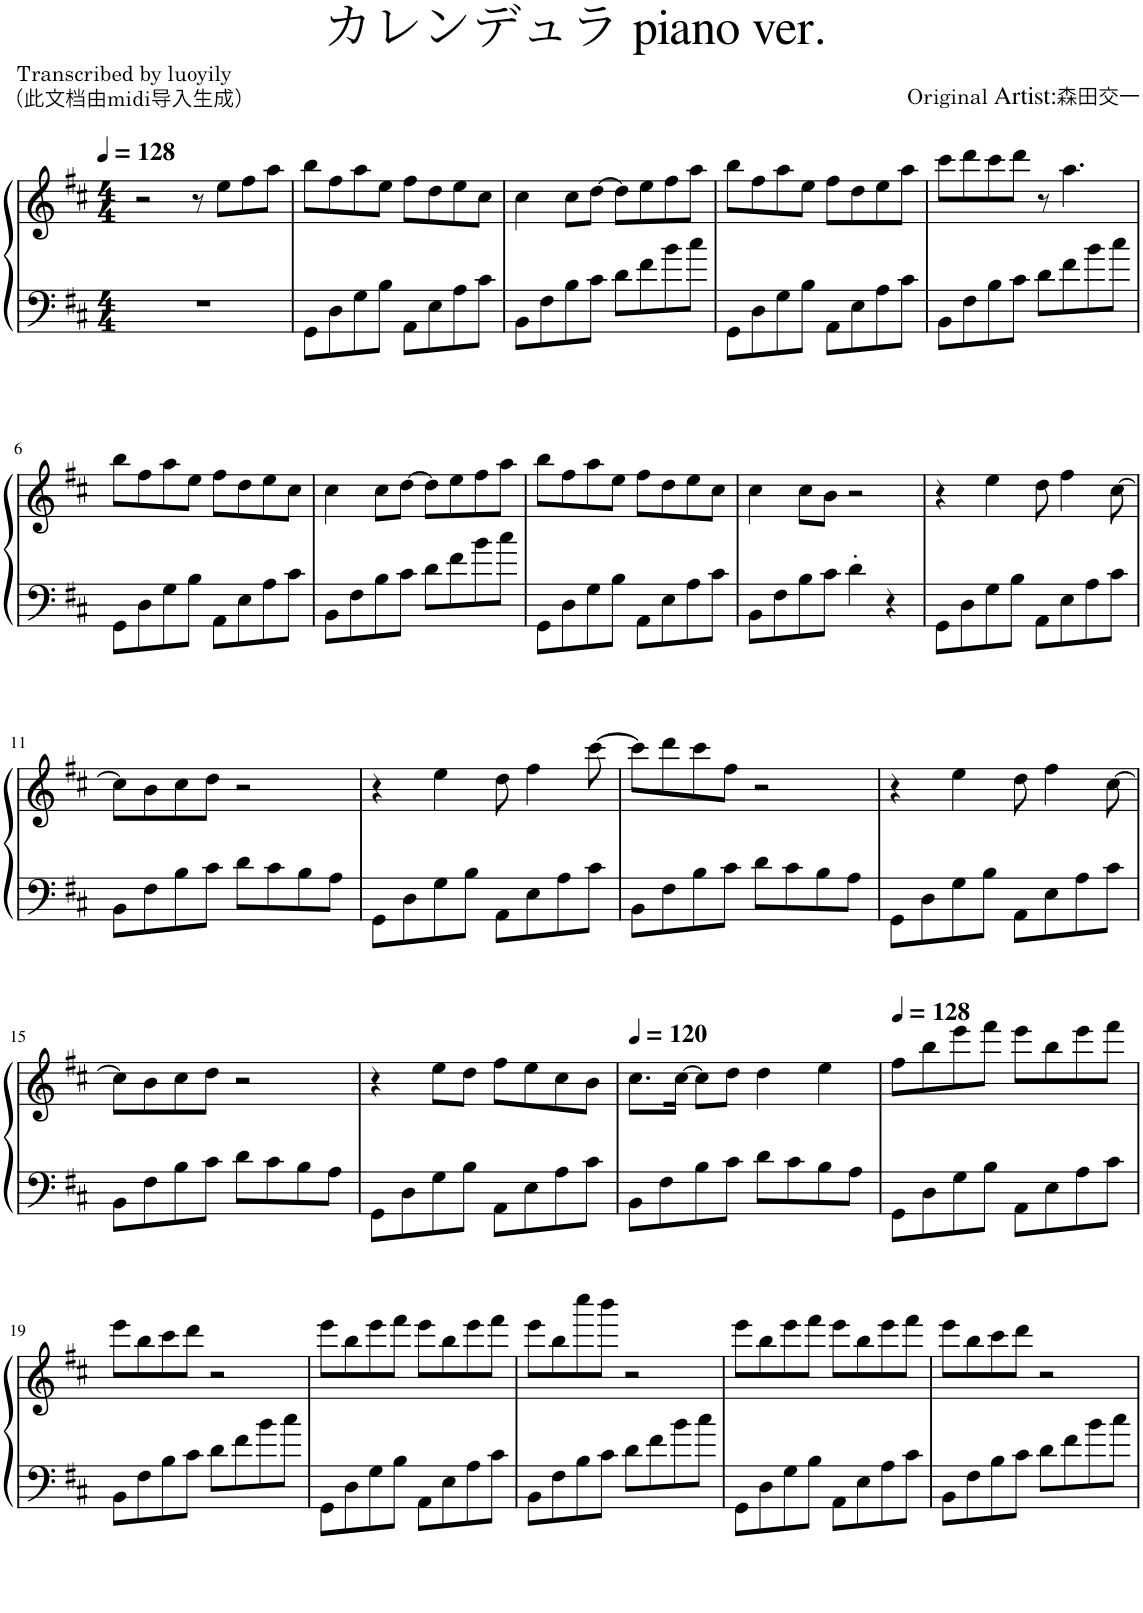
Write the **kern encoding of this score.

**kern	**kern
*part1	*part1
*staff2	*staff1
*I"钢琴, Piano 1	*
*I'Pno.	*
*clefF4	*clefG2
*k[f#c#]	*k[f#c#]
*M4/4	*M4/4
*MM128	*MM128
=1	=1
1r	2r
.	8r
.	8ee\L
.	8ff#\
.	8aa\J
=2	=2
8GG\L	8bb\L
8D\	8ff#\
8G\	8aa\
8B\J	8ee\J
8AA\L	8ff#\L
8E\	8dd\
8A\	8ee\
8c#\J	8cc#\J
=3	=3
8BB\L	4cc#\
8F#\	.
8B\	8cc#\L
8c#\J	[8dd\J
8d\L	8dd\L]
8f#\	8ee\
8b\	8ff#\
8cc#\J	8aa\J
=4	=4
8GG\L	8bb\L
8D\	8ff#\
8G\	8aa\
8B\J	8ee\J
8AA\L	8ff#\L
8E\	8dd\
8A\	8ee\
8c#\J	8aa\J
=5	=5
8BB\L	8ccc#\L
8F#\	8ddd\
8B\	8ccc#\
8c#\J	8ddd\J
8d\L	8r
8f#\	4.aa\
8b\	.
8cc#\J	.
!!LO:LB:g=z
=6	=6
8GG\L	8bb\L
8D\	8ff#\
8G\	8aa\
8B\J	8ee\J
8AA\L	8ff#\L
8E\	8dd\
8A\	8ee\
8c#\J	8cc#\J
=7	=7
8BB\L	4cc#\
8F#\	.
8B\	8cc#\L
8c#\J	[8dd\J
8d\L	8dd\L]
8f#\	8ee\
8b\	8ff#\
8cc#\J	8aa\J
=8	=8
8GG\L	8bb\L
8D\	8ff#\
8G\	8aa\
8B\J	8ee\J
8AA\L	8ff#\L
8E\	8dd\
8A\	8ee\
8c#\J	8cc#\J
=9	=9
8BB\L	4cc#\
8F#\	.
8B\	8cc#\L
8c#\J	8b\J
4d'\	2r
4r	.
=10	=10
8GG\L	4r
8D\	.
8G\	4ee\
8B\J	.
8AA\L	8dd\
8E\	4ff#\
8A\	.
8c#\J	[8cc#\
!!LO:LB:g=z
=11	=11
8BB\L	8cc#\L]
8F#\	8b\
8B\	8cc#\
8c#\J	8dd\J
8d\L	2r
8c#\	.
8B\	.
8A\J	.
=12	=12
8GG\L	4r
8D\	.
8G\	4ee\
8B\J	.
8AA\L	8dd\
8E\	4ff#\
8A\	.
8c#\J	[8ccc#\
=13	=13
8BB\L	8ccc#\L]
8F#\	8ddd\
8B\	8ccc#\
8c#\J	8ff#\J
8d\L	2r
8c#\	.
8B\	.
8A\J	.
=14	=14
8GG\L	4r
8D\	.
8G\	4ee\
8B\J	.
8AA\L	8dd\
8E\	4ff#\
8A\	.
8c#\J	[8cc#\
!!LO:LB:g=z
=15	=15
8BB\L	8cc#\L]
8F#\	8b\
8B\	8cc#\
8c#\J	8dd\J
8d\L	2r
8c#\	.
8B\	.
8A\J	.
=16	=16
8GG\L	4r
8D\	.
8G\	8ee\L
8B\J	8dd\J
8AA\L	8ff#\L
8E\	8ee\
8A\	8cc#\
8c#\J	8b\J
=17	=17
*	*MM120
8BB\L	8.cc#\L
8F#\	.
.	[16cc#\Jk
8B\	8cc#\L]
8c#\J	8dd\J
8d\L	4dd\
8c#\	.
8B\	4ee\
8A\J	.
=18	=18
*	*MM128
8GG\L	8ff#\L
8D\	8bb\
8G\	8eee\
8B\J	8fff#\J
8AA\L	8eee\L
8E\	8bb\
8A\	8eee\
8c#\J	8fff#\J
!!LO:LB:g=z
=19	=19
8BB\L	8eee\L
8F#\	8bb\
8B\	8ccc#\
8c#\J	8ddd\J
8d\L	2r
8f#\	.
8b\	.
8cc#\J	.
=20	=20
8GG\L	8eee\L
8D\	8bb\
8G\	8eee\
8B\J	8fff#\J
8AA\L	8eee\L
8E\	8bb\
8A\	8eee\
8c#\J	8fff#\J
=21	=21
8BB\L	8eee\L
8F#\	8bb\
8B\	8cccc#\
8c#\J	8bbb\J
8d\L	2r
8f#\	.
8b\	.
8cc#\J	.
=22	=22
8GG\L	8eee\L
8D\	8bb\
8G\	8eee\
8B\J	8fff#\J
8AA\L	8eee\L
8E\	8bb\
8A\	8eee\
8c#\J	8fff#\J
=23	=23
8BB\L	8eee\L
8F#\	8bb\
8B\	8ccc#\
8c#\J	8ddd\J
8d\L	2r
8f#\	.
8b\	.
8cc#\J	.
=	=
*-	*-
